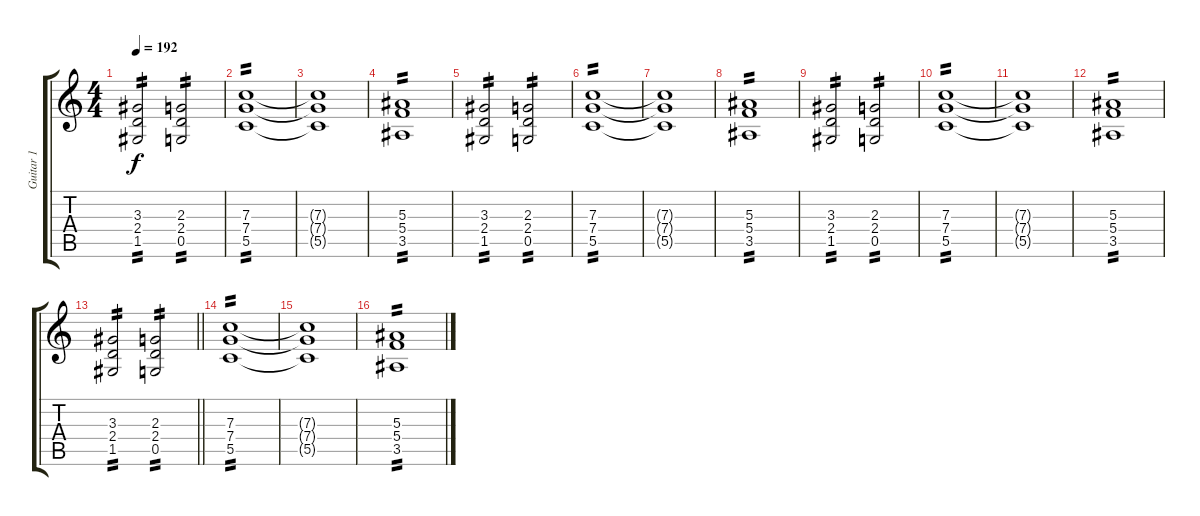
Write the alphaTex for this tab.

\track ("Guitar 1" "Guitar 1") {instrument overdrivenguitar}
\staff {score tabs}
\tuning (D4 A3 F3 C3 G2 C2) {hide}
\ts (4 4)
\tempo 192
\clef g2
\ks c
(3.3 2.4 1.5).2{tp 2 dy f} (2.3 2.4 0.5).2{tp 2} |
(7.3 7.4 5.5).1{tp 2} |
(7.3{t} 7.4{t} 5.5{t}).1 |
(5.3 5.4 3.5).1{tp 2} |
(3.3 2.4 1.5).2{tp 2} (2.3 2.4 0.5).2{tp 2} |
(7.3 7.4 5.5).1{tp 2} |
(7.3{t} 7.4{t} 5.5{t}).1 |
(5.3 5.4 3.5).1{tp 2} |
(3.3 2.4 1.5).2{tp 2} (2.3 2.4 0.5).2{tp 2} |
(7.3 7.4 5.5).1{tp 2} |
(7.3{t} 7.4{t} 5.5{t}).1 |
(5.3 5.4 3.5).1{tp 2} |
\barLineRight lightlight
(3.3 2.4 1.5).2{tp 2} (2.3 2.4 0.5).2{tp 2} |
\section ("" "")
(7.3 7.4 5.5).1{tp 2} |
(7.3{t} 7.4{t} 5.5{t}).1 |
(5.3 5.4 3.5).1{tp 2}
